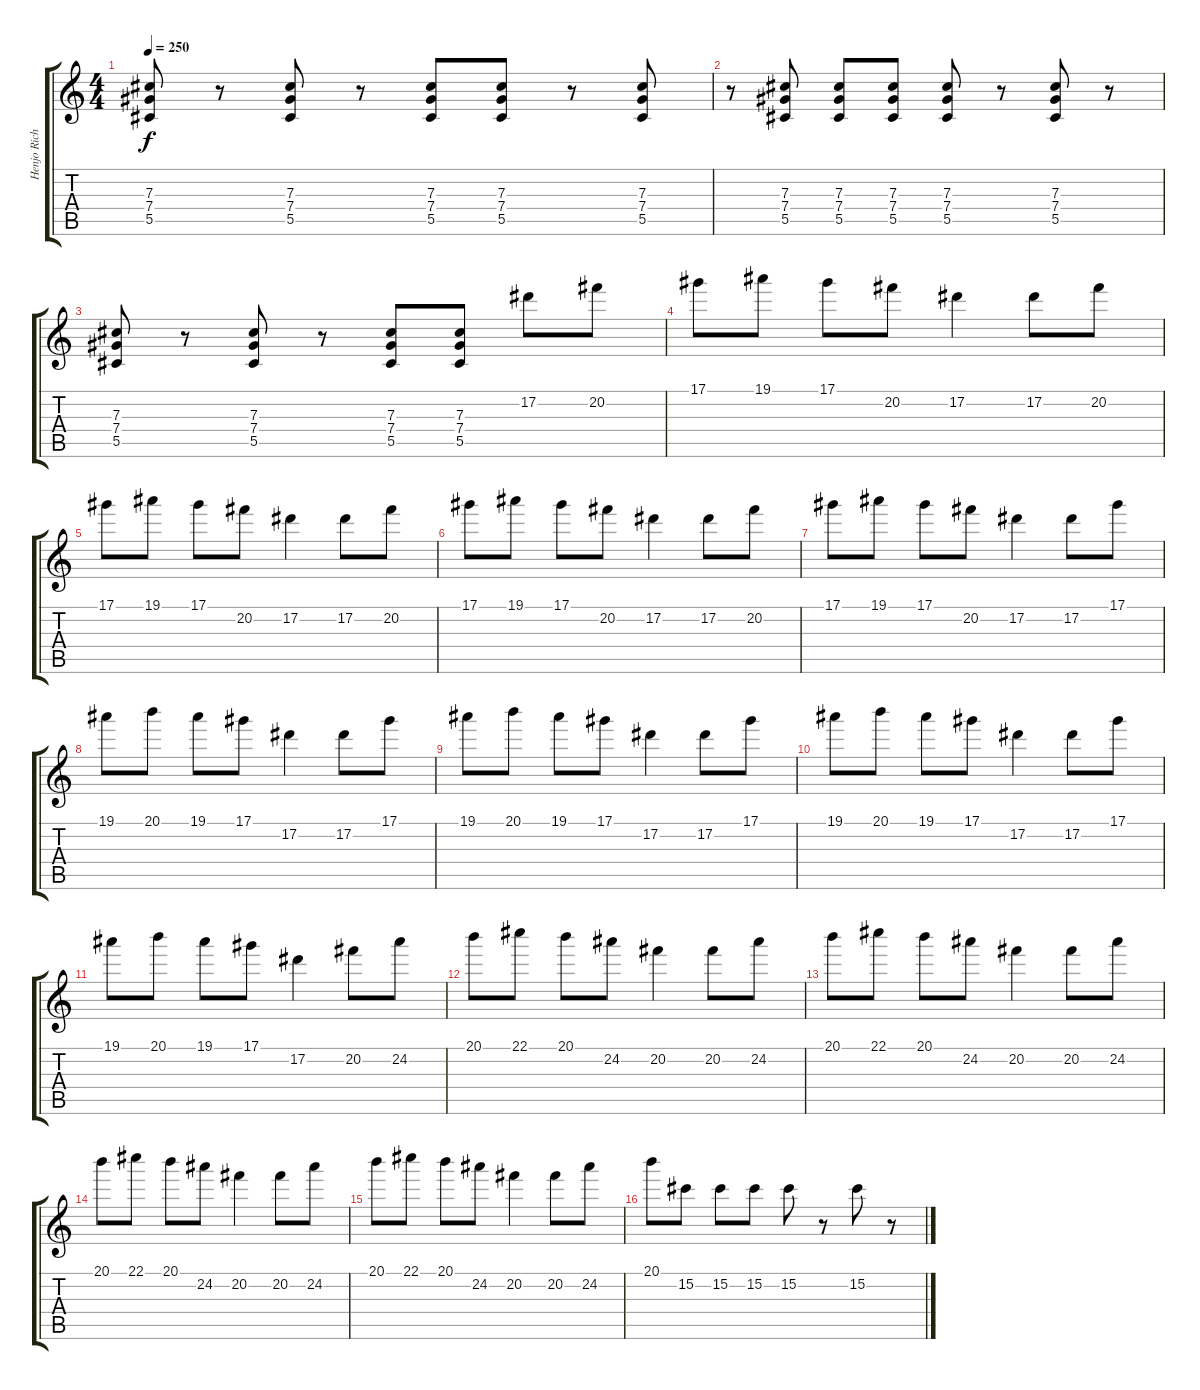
\track ("Henjo Richter" "Henjo Rich") {instrument electricguitarjazz}
\staff {score tabs}
\tuning (Eb4 Bb3 Gb3 Db3 Ab2 Eb2) {hide}
\ts (4 4)
\tempo 250
\clef g2
\ks c
(7.3 7.4 5.5).8{dy f} r.8 (7.3 7.4 5.5).8 r.8 (7.3 7.4 5.5).8 (7.3 7.4 5.5).8 r.8 (7.3 7.4 5.5).8 |
r.8 (7.3 7.4 5.5).8 (7.3 7.4 5.5).8 (7.3 7.4 5.5).8 (7.3 7.4 5.5).8 r.8 (7.3 7.4 5.5).8 r.8 |
(7.3 7.4 5.5).8 r.8 (7.3 7.4 5.5).8 r.8 (7.3 7.4 5.5).8 (7.3 7.4 5.5).8 17.2.8 20.2.8 |
17.1.8 19.1.8 17.1.8 20.2.8 17.2.4 17.2.8 20.2.8 |
17.1.8 19.1.8 17.1.8 20.2.8 17.2.4 17.2.8 20.2.8 |
17.1.8 19.1.8 17.1.8 20.2.8 17.2.4 17.2.8 20.2.8 |
17.1.8 19.1.8 17.1.8 20.2.8 17.2.4 17.2.8 17.1.8 |
19.1.8 20.1.8 19.1.8 17.1.8 17.2.4 17.2.8 17.1.8 |
19.1.8 20.1.8 19.1.8 17.1.8 17.2.4 17.2.8 17.1.8 |
19.1.8 20.1.8 19.1.8 17.1.8 17.2.4 17.2.8 17.1.8 |
19.1.8 20.1.8 19.1.8 17.1.8 17.2.4 20.2.8 24.2.8 |
20.1.8 22.1.8 20.1.8 24.2.8 20.2.4 20.2.8 24.2.8 |
20.1.8 22.1.8 20.1.8 24.2.8 20.2.4 20.2.8 24.2.8 |
20.1.8 22.1.8 20.1.8 24.2.8 20.2.4 20.2.8 24.2.8 |
20.1.8 22.1.8 20.1.8 24.2.8 20.2.4 20.2.8 24.2.8 |
20.1.8 15.2.8 15.2.8 15.2.8 15.2.8 r.8 15.2.8 r.8
